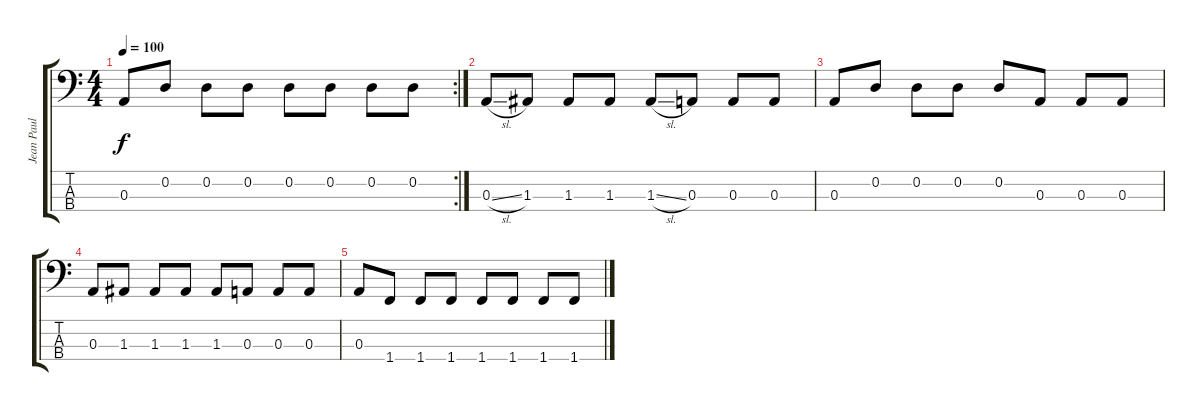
\track ("Jean Paul Roy" "Jean Paul ") {instrument electricbassfinger}
\staff {score tabs}
\tuning (G2 D2 A1 E1) {hide}
\rc 2
\ts (4 4)
\tempo 100
\clef f4
\ks c
0.3.8{dy f} 0.2.8 0.2.8 0.2.8 0.2.8 0.2.8 0.2.8 0.2.8 |
0.3{sl}.8 1.3.8 1.3.8 1.3.8 1.3{sl}.8 0.3.8 0.3.8 0.3.8 |
0.3.8 0.2.8 0.2.8 0.2.8 0.2.8 0.3.8 0.3.8 0.3.8 |
0.3.8 1.3.8 1.3.8 1.3.8 1.3.8 0.3.8 0.3.8 0.3.8 |
0.3.8 1.4.8 1.4.8 1.4.8 1.4.8 1.4.8 1.4.8 1.4.8
